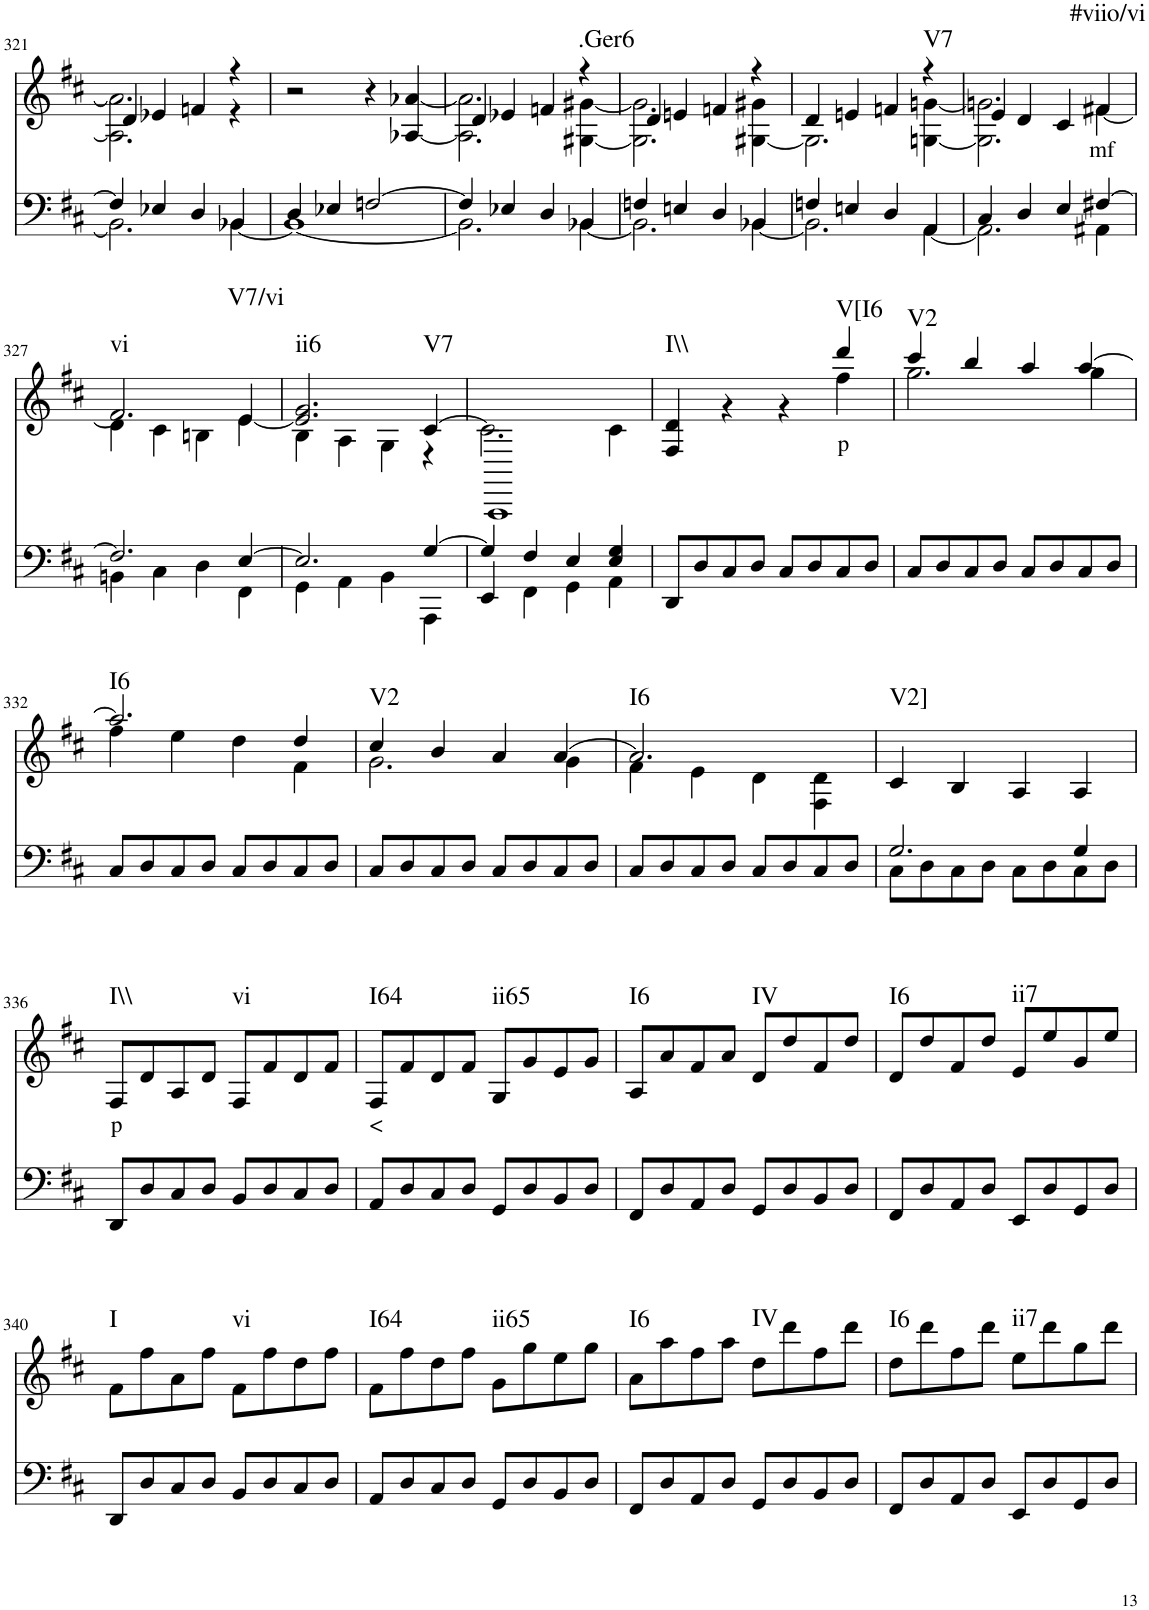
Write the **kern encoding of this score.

**kern	**kern	**text	**harte
*part2	*part1	*part1	*part1
*staff2	*staff1	*staff1	*
*I"piano	*I"piano	*	*
*I'Pno	*I'Pno	*	*
!!LO:PB:g=z
*clefF4	*clefG2	*	*
*k[f#c#]	*k[f#c#]	*	*
*M4/4	*M4/4	*	*
=321	=321	=321	=321
*^	*^	*	*
4F/]	2.BB-\]	4d/	2.A-\] 2.a-\]	.	.
4E-X/	.	4e-X/	.	.	.
4D/	.	4fn/	.	.	.
4BB-X/	[4BB-\	4r	4r	.	.
*	*	*v	*v	*	*
=322	=322	=322	=322	=322
4D/	1BB-_	2r	.	.
4E-X/	.	.	.	.
[2Fn/	.	4r	.	.
.	.	[4A-X/ [4a-X/	.	.
=323	=323	=323	=323	=323
*	*	*^	*	*
4F/]	2.BB-\]	4d/	2.A-\] 2.a-\]	.	.
4E-X/	.	4e-X/	.	.	.
4D/	.	4fn/	.	.	.
!	!	!	!	!	!LO:H:kt=.Ger6
4BB-X/	[4BB-\	4r	[4G#X\ [4g#X\	.	N
=324	=324	=324	=324	=324	=324
4Fn/	2.BB-\]	4d/	2.G#\] 2.g#\]	.	.
4En/	.	4en/	.	.	.
4D/	.	4fn/	.	.	.
4BB-X/	[4BB-\	4r	[4G#X\ 4g#X\	.	.
=325	=325	=325	=325	=325	=325
4Fn/	2.BB-\]	4d/	2.G#\]	.	.
4En/	.	4en/	.	.	.
4D/	.	4fn/	.	.	.
!	!	!	!	!	!LO:H:kt=V7
4AA/	[4AA\	4r	[4Gn\ [4gn\	.	N
=326	=326	=326	=326	=326	=326
4C#/	2.AA\]	4e/	2.G\] 2.gn\]	.	.
4D/	.	4d/	.	.	.
4E/	.	4c#/	.	.	.
!	!	!	!	!LO:LY:b	!LO:H:kt=#viio/vi
[4F#X/	4AA#X\	4f#X/	[4f#\	mf	N
!!LO:LB:g=z	!!
=327	=327	=327	=327	=327	=327
!	!	!	!	!	!LO:H:kt=vi
2.F#/]	4BBn\	2.f#/]	4d\	.	N
.	4C#\	.	4c#\	.	.
.	4D\	.	4Bn\	.	.
!	!	!	!	!	!LO:H:kt=V7/vi
[4E/	4FF#\	4e/	[4e\	.	N
=328	=328	=328	=328	=328	=328
!	!	!	!	!	!LO:H:kt=ii6
2.E/]	4GG\	2.e/] 2.g/	4B\	.	N
.	4AA\	.	4A\	.	.
.	4BB\	.	4G\	.	.
!	!	!	!	!	!LO:H:kt=V7
[4G/	4AAA\	[4c#/	4r	.	N
=329	=329	=329	=329	=329	=329
4G/]	4EE/	1AAA	2.c#\]	.	.
4F#/	4FF#\	.	.	.	.
4E/	4GG\	.	.	.	.
4E/ 4G/	4AA\	.	4c#\	.	.
=330	=330	=330	=330	=330	=330
!	!	!	!	!	!LO:H:kt=I\\
*v	*v	*	*	*	*
8DD/L	2.ryy	4F#/ 4d/	.	N
8D/	.	.	.	.
8C#/	.	4r	.	.
8D/J	.	.	.	.
8C#/L	.	4r	.	.
8D/	.	.	.	.
!	!	!	!LO:LY:b	!LO:H:kt=V[I6
8C#/	4ddd/	4ff#\	p	N
8D/J	.	.	.	.
=331	=331	=331	=331	=331
!	!	!	!	!LO:H:kt=V2
8C#/L	4ccc#/	2.gg\	.	N
8D/	.	.	.	.
8C#/	4bb/	.	.	.
8D/J	.	.	.	.
8C#/L	4aa/	.	.	.
8D/	.	.	.	.
8C#/	[4aa/	4gg\	.	.
8D/J	.	.	.	.
!!LO:LB:g=z	!!
=332	=332	=332	=332	=332
!	!	!	!	!LO:H:kt=I6
8C#/L	2.aa/]	4ff#\	.	N
8D/	.	.	.	.
8C#/	.	4ee\	.	.
8D/J	.	.	.	.
8C#/L	.	4dd\	.	.
8D/	.	.	.	.
8C#/	4dd/	4f#\	.	.
8D/J	.	.	.	.
=333	=333	=333	=333	=333
!	!	!	!	!LO:H:kt=V2
8C#/L	4cc#/	2.g\	.	N
8D/	.	.	.	.
8C#/	4b/	.	.	.
8D/J	.	.	.	.
8C#/L	4a/	.	.	.
8D/	.	.	.	.
8C#/	[4a/	4g\	.	.
8D/J	.	.	.	.
=334	=334	=334	=334	=334
!	!	!	!	!LO:H:kt=I6
8C#/L	2.a/]	4f#\	.	N
8D/	.	.	.	.
8C#/	.	4e\	.	.
8D/J	.	.	.	.
8C#/L	.	4d\	.	.
8D/	.	.	.	.
8C#/	4ryy	4F#\ 4d\	.	.
8D/J	.	.	.	.
*	*v	*v	*	*
=335	=335	=335	=335
*^	*	*	*
!	!	!	!	!LO:H:kt=V2]
2.G/	8C#\L	4c#/	.	N
.	8D\	.	.	.
.	8C#\	4B/	.	.
.	8D\J	.	.	.
.	8C#\L	4A/	.	.
.	8D\	.	.	.
4G/	8C#\	4A/	.	.
.	8D\J	.	.	.
!!LO:LB:g=z
=336	=336	=336	=336	=336
!	!	!	!LO:LY:b	!LO:H:kt=I\\
*v	*v	*	*	*
8DD/L	8F#/L	p	N
8D/	8d/	.	.
8C#/	8A/	.	.
8D/J	8d/J	.	.
!	!	!	!LO:H:kt=vi
8BB/L	8F#/L	.	N
8D/	8f#/	.	.
8C#/	8d/	.	.
8D/J	8f#/J	.	.
=337	=337	=337	=337
!	!	!LO:LY:b	!LO:H:kt=I64
8AA/L	8F#/L	<	N
8D/	8f#/	.	.
8C#/	8d/	.	.
8D/J	8f#/J	.	.
!	!	!	!LO:H:kt=ii65
8GG/L	8G/L	.	N
8D/	8g/	.	.
8BB/	8e/	.	.
8D/J	8g/J	.	.
=338	=338	=338	=338
!	!	!	!LO:H:kt=I6
8FF#/L	8A/L	.	N
8D/	8a/	.	.
8AA/	8f#/	.	.
8D/J	8a/J	.	.
!	!	!	!LO:H:kt=IV
8GG/L	8d/L	.	N
8D/	8dd/	.	.
8BB/	8f#/	.	.
8D/J	8dd/J	.	.
=339	=339	=339	=339
!	!	!	!LO:H:kt=I6
8FF#/L	8d/L	.	N
8D/	8dd/	.	.
8AA/	8f#/	.	.
8D/J	8dd/J	.	.
!	!	!	!LO:H:kt=ii7
8EE/L	8e/L	.	N
8D/	8ee/	.	.
8GG/	8g/	.	.
8D/J	8ee/J	.	.
!!LO:LB:g=z
=340	=340	=340	=340
!	!	!	!LO:H:kt=I
8DD/L	8f#\L	.	N
8D/	8ff#\	.	.
8C#/	8a\	.	.
8D/J	8ff#\J	.	.
!	!	!	!LO:H:kt=vi
8BB/L	8f#\L	.	N
8D/	8ff#\	.	.
8C#/	8dd\	.	.
8D/J	8ff#\J	.	.
=341	=341	=341	=341
!	!	!	!LO:H:kt=I64
8AA/L	8f#\L	.	N
8D/	8ff#\	.	.
8C#/	8dd\	.	.
8D/J	8ff#\J	.	.
!	!	!	!LO:H:kt=ii65
8GG/L	8g\L	.	N
8D/	8gg\	.	.
8BB/	8ee\	.	.
8D/J	8gg\J	.	.
=342	=342	=342	=342
!	!	!	!LO:H:kt=I6
8FF#/L	8a\L	.	N
8D/	8aa\	.	.
8AA/	8ff#\	.	.
8D/J	8aa\J	.	.
!	!	!	!LO:H:kt=IV
8GG/L	8dd\L	.	N
8D/	8ddd\	.	.
8BB/	8ff#\	.	.
8D/J	8ddd\J	.	.
=343	=343	=343	=343
!	!	!	!LO:H:kt=I6
8FF#/L	8dd\L	.	N
8D/	8ddd\	.	.
8AA/	8ff#\	.	.
8D/J	8ddd\J	.	.
!	!	!	!LO:H:kt=ii7
8EE/L	8ee\L	.	N
8D/	8ddd\	.	.
8GG/	8gg\	.	.
8D/J	8ddd\J	.	.
=	=	=	=
*-	*-	*-	*-
